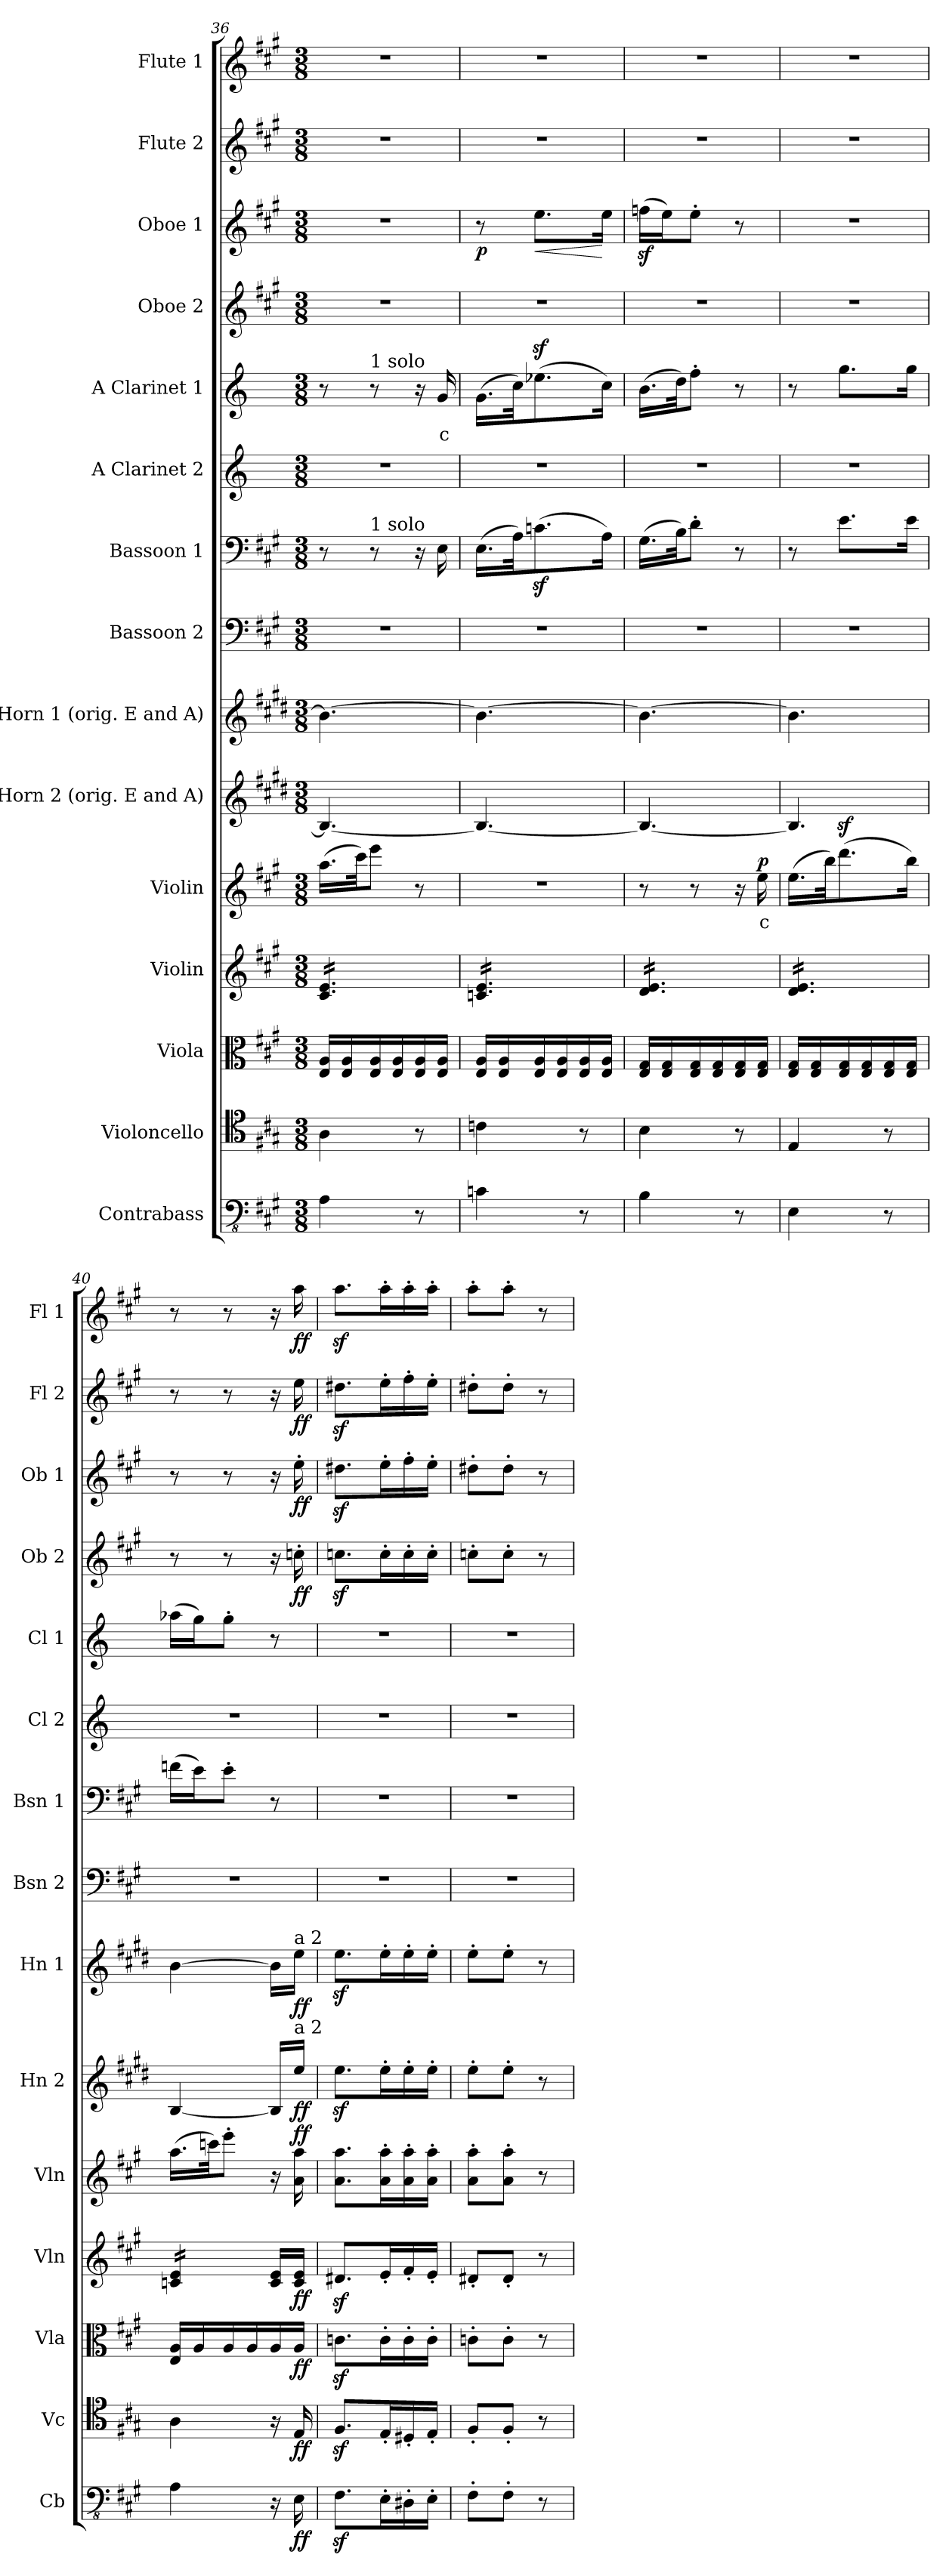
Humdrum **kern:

**kern	**dynam	**kern	**dynam	**kern	**dynam	**kern	**dynam	**kern	**text	**dynam	**kern	**dynam	**kern	**dynam	**kern	**kern	**kern	**kern	**text	**kern	**dynam	**kern	**dynam	**kern	**dynam	**kern	**dynam
*part15	*part15	*part14	*part14	*part13	*part13	*part12	*part12	*part11	*part11	*part11	*part10	*part10	*part9	*part9	*part8	*part7	*part6	*part5	*part5	*part4	*part4	*part3	*part3	*part2	*part2	*part1	*part1
*staff15	*staff15	*staff14	*staff14	*staff13	*staff13	*staff12	*staff12	*staff11	*staff11	*staff11	*staff10	*staff10	*staff9	*staff9	*staff8	*staff7	*staff6	*staff5	*staff5	*staff4	*staff4	*staff3	*staff3	*staff2	*staff2	*staff1	*staff1
*I"Contrabass	*	*I"Violoncello	*	*I"Viola	*	*I"Violin	*	*I"Violin	*	*	*I"F Horn 2 (orig. E and A)	*	*I"F Horn 1 (orig. E and A)	*	*I"Bassoon 2	*I"Bassoon 1	*I"A Clarinet 2	*I"A Clarinet 1	*	*I"Oboe 2	*	*I"Oboe 1	*	*I"Flute 2	*	*I"Flute 1	*
*I'Cb	*	*I'Vc	*	*I'Vla	*	*I'Vln	*	*I'Vln	*	*	*I'Hn 2	*	*I'Hn 1	*	*I'Bsn 2	*I'Bsn 1	*I'Cl 2	*I'Cl 1	*	*I'Ob 2	*	*I'Ob 1	*	*I'Fl 2	*	*I'Fl 1	*
*clefFv4	*	*clefC4	*	*clefC3	*	*clefG2	*	*clefG2	*	*	*clefG2	*	*clefG2	*	*clefF4	*clefF4	*clefG2	*clefG2	*	*clefG2	*	*clefG2	*	*clefG2	*	*clefG2	*
*	*	*	*	*	*	*	*	*	*	*	*ITrd4c7	*	*ITrd4c7	*	*	*	*ITrd2c3	*ITrd2c3	*	*	*	*	*	*	*	*	*
*k[f#c#g#]	*	*k[f#c#g#]	*	*k[f#c#g#]	*	*k[f#c#g#]	*	*k[f#c#g#]	*	*	*k[f#c#g#]	*	*k[f#c#g#]	*	*k[f#c#g#]	*k[f#c#g#]	*k[f#c#g#]	*k[f#c#g#]	*	*k[f#c#g#]	*	*k[f#c#g#]	*	*k[f#c#g#]	*	*k[f#c#g#]	*
*M3/8	*	*M3/8	*	*M3/8	*	*M3/8	*	*M3/8	*	*	*M3/8	*	*M3/8	*	*M3/8	*M3/8	*M3/8	*M3/8	*	*M3/8	*	*M3/8	*	*M3/8	*	*M3/8	*
=36	=36	=36	=36	=36	=36	=36	=36	=36	=36	=36	=36	=36	=36	=36	=36	=36	=36	=36	=36	=36	=36	=36	=36	=36	=36	=36	=36
*	*	*	*	*	*	*tremolo	*	*	*	*	*	*	*	*	*	*	*	*	*	*	*	*	*	*	*	*	*
4AA\	.	4A\	.	16E/ 16A/LL	.	16c#/ 16e/LL	.	(>16.aa\LL	.	.	4.E/_	.	4.e\_	.	4.r	8r	4.r	8r	.	4.r	.	4.r	.	4.r	.	4.r	.
.	.	.	.	16E/ 16A/	.	16c#/ 16e/	.	.	.	.	.	.	.	.	.	.	.	.	.	.	.	.	.	.	.	.	.
.	.	.	.	.	.	.	.	32ccc#\JK)	.	.	.	.	.	.	.	.	.	.	.	.	.	.	.	.	.	.	.
!	!	!	!	!	!	!	!	!	!	!	!	!	!	!	!	!	!	!LO:TX:a:t=1 solo	!	!	!	!	!	!	!	!	!
!	!	!	!	!	!	!	!	!	!	!	!	!	!	!	!	!LO:TX:a:t=1 solo	!	!	!	!	!	!	!	!	!	!	!
.	.	.	.	16E/ 16A/	.	16c#/ 16e/	.	8eee\J	.	.	.	.	.	.	.	8r	.	8r	.	.	.	.	.	.	.	.	.
.	.	.	.	16E/ 16A/	.	16c#/ 16e/	.	.	.	.	.	.	.	.	.	.	.	.	.	.	.	.	.	.	.	.	.
8r	.	8r	.	16E/ 16A/	.	16c#/ 16e/	.	8r	.	.	.	.	.	.	.	16r	.	16r	.	.	.	.	.	.	.	.	.
!	!	!	!	!	!	!	!	!	!	!	!	!	!	!	!	!	!	!	!LO:LY:b:color=#FF0000	!	!	!	!	!	!	!	!
.	.	.	.	16E/ 16A/JJ	.	16c#/ 16e/JJ	.	.	.	.	.	.	.	.	.	16E\	.	16e/	c	.	.	.	.	.	.	.	.
=37	=37	=37	=37	=37	=37	=37	=37	=37	=37	=37	=37	=37	=37	=37	=37	=37	=37	=37	=37	=37	=37	=37	=37	=37	=37	=37	=37
!	!	!	!	!	!	!	!	!	!	!	!	!	!	!	!	!	!	!	!	!	!	!	!LO:DY:b	!	!	!	!
4Cn\	.	4cn\	.	16E/ 16A/LL	.	16cn/ 16e/LL	.	4.r	.	.	4.E/_	.	4.e\_	.	4.r	(>16.E\LL	4.r	(>16.e\LL	.	4.r	.	8r	p	4.r	.	4.r	.
.	.	.	.	16E/ 16A/	.	16cn/ 16e/	.	.	.	.	.	.	.	.	.	.	.	.	.	.	.	.	.	.	.	.	.
.	.	.	.	.	.	.	.	.	.	.	.	.	.	.	.	32A\JK)	.	32a\JK)	.	.	.	.	.	.	.	.	.
!	!	!	!	!	!	!	!	!	!	!	!	!	!	!	!	!	!	!	!	!	!	!	!LO:HP:b	!	!	!	!
.	.	.	.	16E/ 16A/	.	16cn/ 16e/	.	.	.	.	.	.	.	.	.	(>8.cnz<\	.	(>8.ccnz<\	.	.	.	8.ee\L	<	.	.	.	.
.	.	.	.	16E/ 16A/	.	16cn/ 16e/	.	.	.	.	.	.	.	.	.	.	.	.	.	.	.	.	.	.	.	.	.
8r	.	8r	.	16E/ 16A/	.	16cn/ 16e/	.	.	.	.	.	.	.	.	.	.	.	.	.	.	.	.	.	.	.	.	.
.	.	.	.	16E/ 16A/JJ	.	16cn/ 16e/JJ	.	.	.	.	.	.	.	.	.	16A\Jk)	.	16a\Jk)	.	.	.	16ee\Jk	[	.	.	.	.
=38	=38	=38	=38	=38	=38	=38	=38	=38	=38	=38	=38	=38	=38	=38	=38	=38	=38	=38	=38	=38	=38	=38	=38	=38	=38	=38	=38
4BB\	.	4B\	.	16E/ 16G#/LL	.	16d/ 16e/LL	.	8r	.	.	4.E/_	.	4.e\_	.	4.r	(>16.G#\LL	4.r	(>16.g#\LL	.	4.r	.	(>16ffnz<\LL	.	4.r	.	4.r	.
.	.	.	.	16E/ 16G#/	.	16d/ 16e/	.	.	.	.	.	.	.	.	.	.	.	.	.	.	.	16ee\J)	.	.	.	.	.
.	.	.	.	.	.	.	.	.	.	.	.	.	.	.	.	32B\JK)	.	32b\JK)	.	.	.	.	.	.	.	.	.
.	.	.	.	16E/ 16G#/	.	16d/ 16e/	.	8r	.	.	.	.	.	.	.	8d'\J	.	8dd'\J	.	.	.	8ee'\J	.	.	.	.	.
.	.	.	.	16E/ 16G#/	.	16d/ 16e/	.	.	.	.	.	.	.	.	.	.	.	.	.	.	.	.	.	.	.	.	.
8r	.	8r	.	16E/ 16G#/	.	16d/ 16e/	.	16r	.	.	.	.	.	.	.	8r	.	8r	.	.	.	8r	.	.	.	.	.
!	!	!	!	!	!	!	!	!	!LO:LY:b:color=#FF0000	!LO:DY:b	!	!	!	!	!	!	!	!	!	!	!	!	!	!	!	!	!
.	.	.	.	16E/ 16G#/JJ	.	16d/ 16e/JJ	.	16ee\	c	p	.	.	.	.	.	.	.	.	.	.	.	.	.	.	.	.	.
=39	=39	=39	=39	=39	=39	=39	=39	=39	=39	=39	=39	=39	=39	=39	=39	=39	=39	=39	=39	=39	=39	=39	=39	=39	=39	=39	=39
4EE\	.	4E/	.	16E/ 16G#/LL	.	16d/ 16e/LL	.	(>16.ee\LL	.	.	4.E/]	.	4.e\]	.	4.r	8r	4.r	8r	.	4.r	.	4.r	.	4.r	.	4.r	.
.	.	.	.	16E/ 16G#/	.	16d/ 16e/	.	.	.	.	.	.	.	.	.	.	.	.	.	.	.	.	.	.	.	.	.
.	.	.	.	.	.	.	.	32bb\JK)	.	.	.	.	.	.	.	.	.	.	.	.	.	.	.	.	.	.	.
.	.	.	.	16E/ 16G#/	.	16d/ 16e/	.	(>8.dddz<\	.	.	.	.	.	.	.	8.e\L	.	8.ee\L	.	.	.	.	.	.	.	.	.
.	.	.	.	16E/ 16G#/	.	16d/ 16e/	.	.	.	.	.	.	.	.	.	.	.	.	.	.	.	.	.	.	.	.	.
8r	.	8r	.	16E/ 16G#/	.	16d/ 16e/	.	.	.	.	.	.	.	.	.	.	.	.	.	.	.	.	.	.	.	.	.
.	.	.	.	16E/ 16G#/JJ	.	16d/ 16e/JJ	.	16bb\Jk)	.	.	.	.	.	.	.	16e\Jk	.	16ee\Jk	.	.	.	.	.	.	.	.	.
=40	=40	=40	=40	=40	=40	=40	=40	=40	=40	=40	=40	=40	=40	=40	=40	=40	=40	=40	=40	=40	=40	=40	=40	=40	=40	=40	=40
4AA\	.	4A\	.	16E/ 16A/LL	.	16cn/ 16e/LL	.	(>16.aa\LL	.	.	[4E/	.	[4e\	.	4.r	(>16fn\LL	4.r	(>16ffn\LL	.	8r	.	8r	.	8r	.	8r	.
.	.	.	.	16A/	.	16cn/ 16e/	.	.	.	.	.	.	.	.	.	16e\J)	.	16ee\J)	.	.	.	.	.	.	.	.	.
.	.	.	.	.	.	.	.	32cccn\JK)	.	.	.	.	.	.	.	.	.	.	.	.	.	.	.	.	.	.	.
.	.	.	.	16A/	.	16cn/ 16e/	.	8eee'\J	.	.	.	.	.	.	.	8e'\J	.	8ee'\J	.	8r	.	8r	.	8r	.	8r	.
.	.	.	.	16A/	.	16cn/ 16e/JJ	.	.	.	.	.	.	.	.	.	.	.	.	.	.	.	.	.	.	.	.	.
*	*	*	*	*	*	*Xtremolo	*	*	*	*	*	*	*	*	*	*	*	*	*	*	*	*	*	*	*	*	*
16r	.	16r	.	16A/	.	16c/ 16e/LL	.	16r	.	.	16E/LL]	.	16e\LL]	.	.	8r	.	8r	.	16r	.	16r	.	16r	.	16r	.
!	!	!	!	!	!	!	!	!	!	!	!	!	!LO:TX:a:t=a 2	!	!	!	!	!	!	!	!	!	!	!	!	!	!
!	!	!	!	!	!	!	!	!	!	!	!LO:TX:a:t=a 2	!	!	!	!	!	!	!	!	!	!	!	!	!	!	!	!
!	!LO:DY:b	!	!LO:DY:b	!	!LO:DY:b	!	!LO:DY:b	!	!	!LO:DY:b	!	!LO:DY:b	!	!LO:DY:b	!	!	!	!	!	!	!LO:DY:b	!	!LO:DY:b	!	!LO:DY:b	!	!LO:DY:b
16EE\	ff	16E/	ff	16A/JJ	ff	16c/ 16e/JJ	ff	16a\ 16aa\	.	ff	16a/JJ	ff	16a\JJ	ff	.	.	.	.	.	16ccn'\	ff	16ee'\	ff	16ee\	ff	16aa\	ff
=41	=41	=41	=41	=41	=41	=41	=41	=41	=41	=41	=41	=41	=41	=41	=41	=41	=41	=41	=41	=41	=41	=41	=41	=41	=41	=41	=41
8.FF#z<\L	.	8.F#z</L	.	8.cnz<\L	.	8.d#Xz</L	.	8.a\ 8.aa\L	.	.	8.az<\L	.	8.az<\L	.	4.r	4.r	4.r	4.r	.	8.ccnz<\L	.	8.dd#Xz<\L	.	8.dd#Xz<\L	.	8.aaz<\L	.
16EE'\L	.	16E'/L	.	16c'\L	.	16e'/L	.	16a\' 16aa\'L	.	.	16a'\L	.	16a'\L	.	.	.	.	.	.	16cc'\L	.	16ee'\L	.	16ee'\L	.	16aa'\L	.
16DD#X'\	.	16D#X'/	.	16c'\	.	16f#'/	.	16a\' 16aa\'	.	.	16a'\	.	16a'\	.	.	.	.	.	.	16cc'\	.	16ff#'\	.	16ff#'\	.	16aa'\	.
16EE'\JJ	.	16E'/JJ	.	16c'\JJ	.	16e'/JJ	.	16a\' 16aa\'JJ	.	.	16a'\JJ	.	16a'\JJ	.	.	.	.	.	.	16cc'\JJ	.	16ee'\JJ	.	16ee'\JJ	.	16aa'\JJ	.
=42	=42	=42	=42	=42	=42	=42	=42	=42	=42	=42	=42	=42	=42	=42	=42	=42	=42	=42	=42	=42	=42	=42	=42	=42	=42	=42	=42
8FF#'\L	.	8F#'/L	.	8cn'\L	.	8d#X'/L	.	8a\' 8aa\'L	.	.	8a'\L	.	8a'\L	.	4.r	4.r	4.r	4.r	.	8ccn'\L	.	8dd#X'\L	.	8dd#X'\L	.	8aa'\L	.
8FF#'\J	.	8F#'/J	.	8c'\J	.	8d#'/J	.	8a\' 8aa\'J	.	.	8a'\J	.	8a'\J	.	.	.	.	.	.	8cc'\J	.	8dd#'\J	.	8dd#'\J	.	8aa'\J	.
8r	.	8r	.	8r	.	8r	.	8r	.	.	8r	.	8r	.	.	.	.	.	.	8r	.	8r	.	8r	.	8r	.
=	=	=	=	=	=	=	=	=	=	=	=	=	=	=	=	=	=	=	=	=	=	=	=	=	=	=	=
*-	*-	*-	*-	*-	*-	*-	*-	*-	*-	*-	*-	*-	*-	*-	*-	*-	*-	*-	*-	*-	*-	*-	*-	*-	*-	*-	*-
